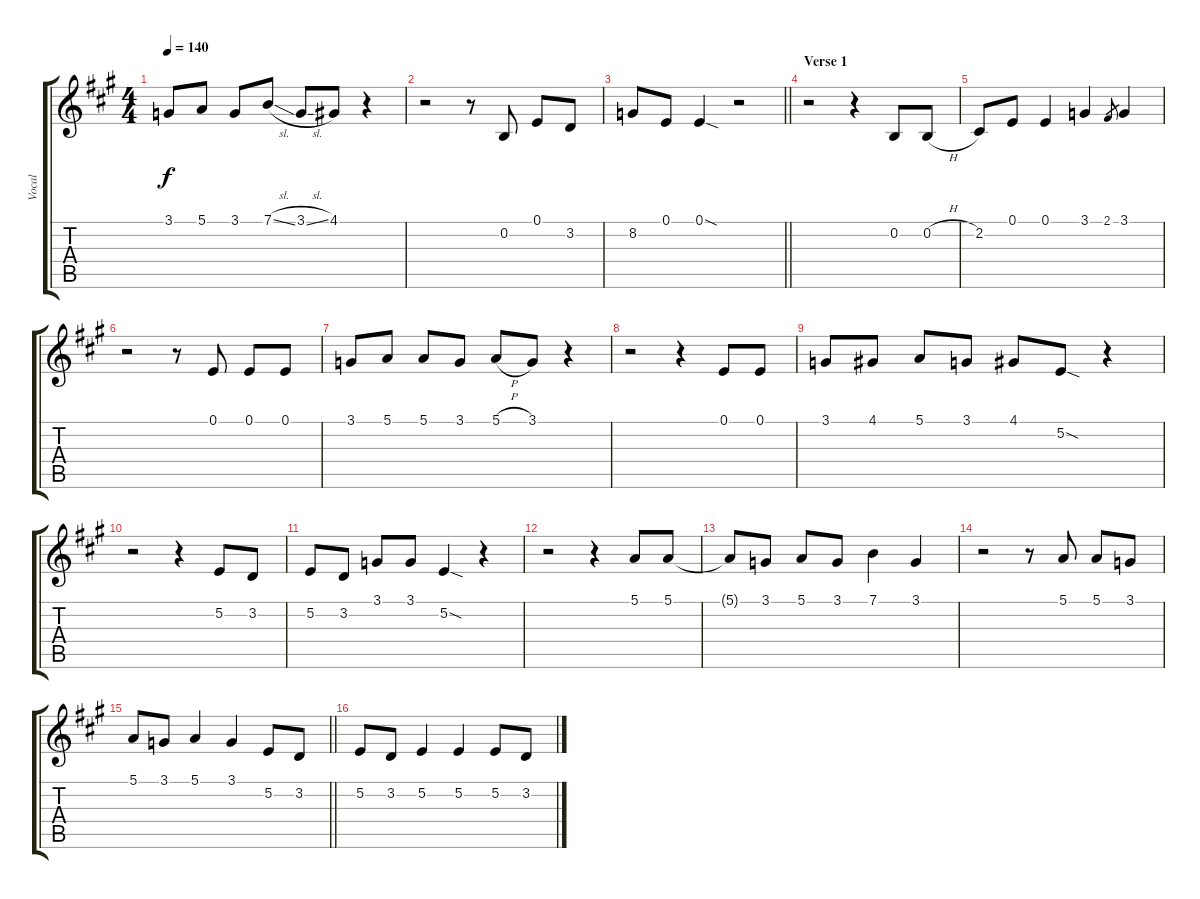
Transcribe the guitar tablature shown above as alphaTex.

\track ("Vocal" "Vocal") {instrument trombone}
\staff {score tabs}
\tuning (E4 B3 G3 D3 A2 E2) {hide}
\ts (4 4)
\tempo 140
\clef g2
\ks a
3.1.8{dy f} 5.1.8 3.1.8 7.1{sl}.8 3.1{sl}.8 4.1.8 r.4 |
r.2 r.8 0.2.8 0.1.8 3.2.8 |
\barLineRight lightlight
8.2.8 0.1.8 0.1{sod}.4 r.2 |
\section ("" "Verse 1")
r.2 r.4 0.2.8 0.2{h}.8 |
2.2.8 0.1.8 0.1.4 3.1.4 2.1.8{gr} 3.1.4 |
r.2 r.8 0.1.8 0.1.8 0.1.8 |
3.1.8 5.1.8 5.1.8 3.1.8 5.1{h}.8 3.1.8 r.4 |
r.2 r.4 0.1.8 0.1.8 |
3.1.8 4.1.8 5.1.8 3.1.8 4.1.8 5.2{sod}.8 r.4 |
r.2 r.4 5.2.8 3.2.8 |
5.2.8 3.2.8 3.1.8 3.1.8 5.2{sod}.4 r.4 |
r.2 r.4 5.1.8 5.1.8 |
5.1{t}.8 3.1.8 5.1.8 3.1.8 7.1.4 3.1.4 |
r.2 r.8 5.1.8 5.1.8 3.1.8 |
\barLineRight lightlight
5.1.8 3.1.8 5.1.4 3.1.4 5.2.8 3.2.8 |
5.2.8 3.2.8 5.2.4 5.2.4 5.2.8 3.2.8
